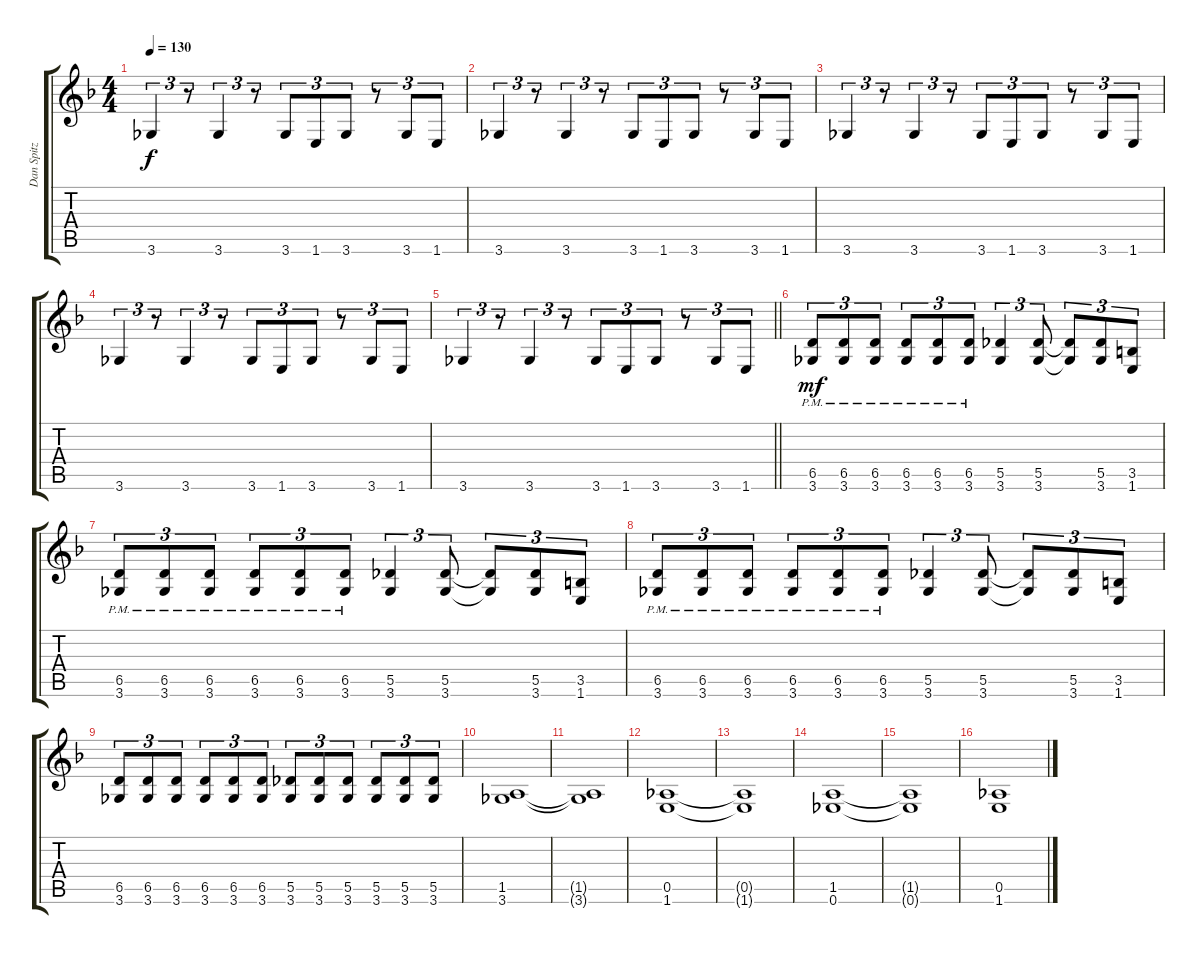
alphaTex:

\track ("Dan Spitz" "Dan Spitz") {instrument distortionguitar}
\staff {score tabs}
\tuning (Eb4 Bb3 Gb3 Db3 Ab2 Eb2) {hide}
\ts (4 4)
\tempo 130
\clef g2
\ks f
3.6.4{tu (3 2) dy f} r.8{tu (3 2)} 3.6.4{tu (3 2)} r.8{tu (3 2)} 3.6.8{tu (3 2)} 1.6.8{tu (3 2)} 3.6.8{tu (3 2)} r.8{tu (3 2)} 3.6.8{tu (3 2)} 1.6.8{tu (3 2)} |
3.6.4{tu (3 2)} r.8{tu (3 2)} 3.6.4{tu (3 2)} r.8{tu (3 2)} 3.6.8{tu (3 2)} 1.6.8{tu (3 2)} 3.6.8{tu (3 2)} r.8{tu (3 2)} 3.6.8{tu (3 2)} 1.6.8{tu (3 2)} |
3.6.4{tu (3 2)} r.8{tu (3 2)} 3.6.4{tu (3 2)} r.8{tu (3 2)} 3.6.8{tu (3 2)} 1.6.8{tu (3 2)} 3.6.8{tu (3 2)} r.8{tu (3 2)} 3.6.8{tu (3 2)} 1.6.8{tu (3 2)} |
3.6.4{tu (3 2)} r.8{tu (3 2)} 3.6.4{tu (3 2)} r.8{tu (3 2)} 3.6.8{tu (3 2)} 1.6.8{tu (3 2)} 3.6.8{tu (3 2)} r.8{tu (3 2)} 3.6.8{tu (3 2)} 1.6.8{tu (3 2)} |
\barLineRight lightlight
3.6.4{tu (3 2)} r.8{tu (3 2)} 3.6.4{tu (3 2)} r.8{tu (3 2)} 3.6.8{tu (3 2)} 1.6.8{tu (3 2)} 3.6.8{tu (3 2)} r.8{tu (3 2)} 3.6.8{tu (3 2)} 1.6.8{tu (3 2)} |
(6.5{pm} 3.6{pm}).8{tu (3 2) dy mf} (6.5{pm} 3.6{pm}).8{tu (3 2)} (6.5{pm} 3.6{pm}).8{tu (3 2)} (6.5{pm} 3.6{pm}).8{tu (3 2)} (6.5{pm} 3.6{pm}).8{tu (3 2)} (6.5{pm} 3.6{pm}).8{tu (3 2)} (5.5 3.6).4{tu (3 2)} (5.5 3.6).8{tu (3 2)} (5.5{t} 3.6{t}).8{tu (3 2)} (5.5 3.6).8{tu (3 2)} (3.5 1.6).8{tu (3 2)} |
(6.5{pm} 3.6{pm}).8{tu (3 2)} (6.5{pm} 3.6{pm}).8{tu (3 2)} (6.5{pm} 3.6{pm}).8{tu (3 2)} (6.5{pm} 3.6{pm}).8{tu (3 2)} (6.5{pm} 3.6{pm}).8{tu (3 2)} (6.5{pm} 3.6{pm}).8{tu (3 2)} (5.5 3.6).4{tu (3 2)} (5.5 3.6).8{tu (3 2)} (5.5{t} 3.6{t}).8{tu (3 2)} (5.5 3.6).8{tu (3 2)} (3.5 1.6).8{tu (3 2)} |
(6.5{pm} 3.6{pm}).8{tu (3 2)} (6.5{pm} 3.6{pm}).8{tu (3 2)} (6.5{pm} 3.6{pm}).8{tu (3 2)} (6.5{pm} 3.6{pm}).8{tu (3 2)} (6.5{pm} 3.6{pm}).8{tu (3 2)} (6.5{pm} 3.6{pm}).8{tu (3 2)} (5.5 3.6).4{tu (3 2)} (5.5 3.6).8{tu (3 2)} (5.5{t} 3.6{t}).8{tu (3 2)} (5.5 3.6).8{tu (3 2)} (3.5 1.6).8{tu (3 2)} |
(6.5 3.6).8{tu (3 2)} (6.5 3.6).8{tu (3 2)} (6.5 3.6).8{tu (3 2)} (6.5 3.6).8{tu (3 2)} (6.5 3.6).8{tu (3 2)} (6.5 3.6).8{tu (3 2)} (5.5 3.6).8{tu (3 2)} (5.5 3.6).8{tu (3 2)} (5.5 3.6).8{tu (3 2)} (5.5 3.6).8{tu (3 2)} (5.5 3.6).8{tu (3 2)} (5.5 3.6).8{tu (3 2)} |
(1.5 3.6).1 |
(1.5{t} 3.6{t}).1 |
(0.5 1.6).1 |
(0.5{t} 1.6{t}).1 |
(1.5 0.6).1 |
(1.5{t} 0.6{t}).1 |
(0.5 1.6).1
